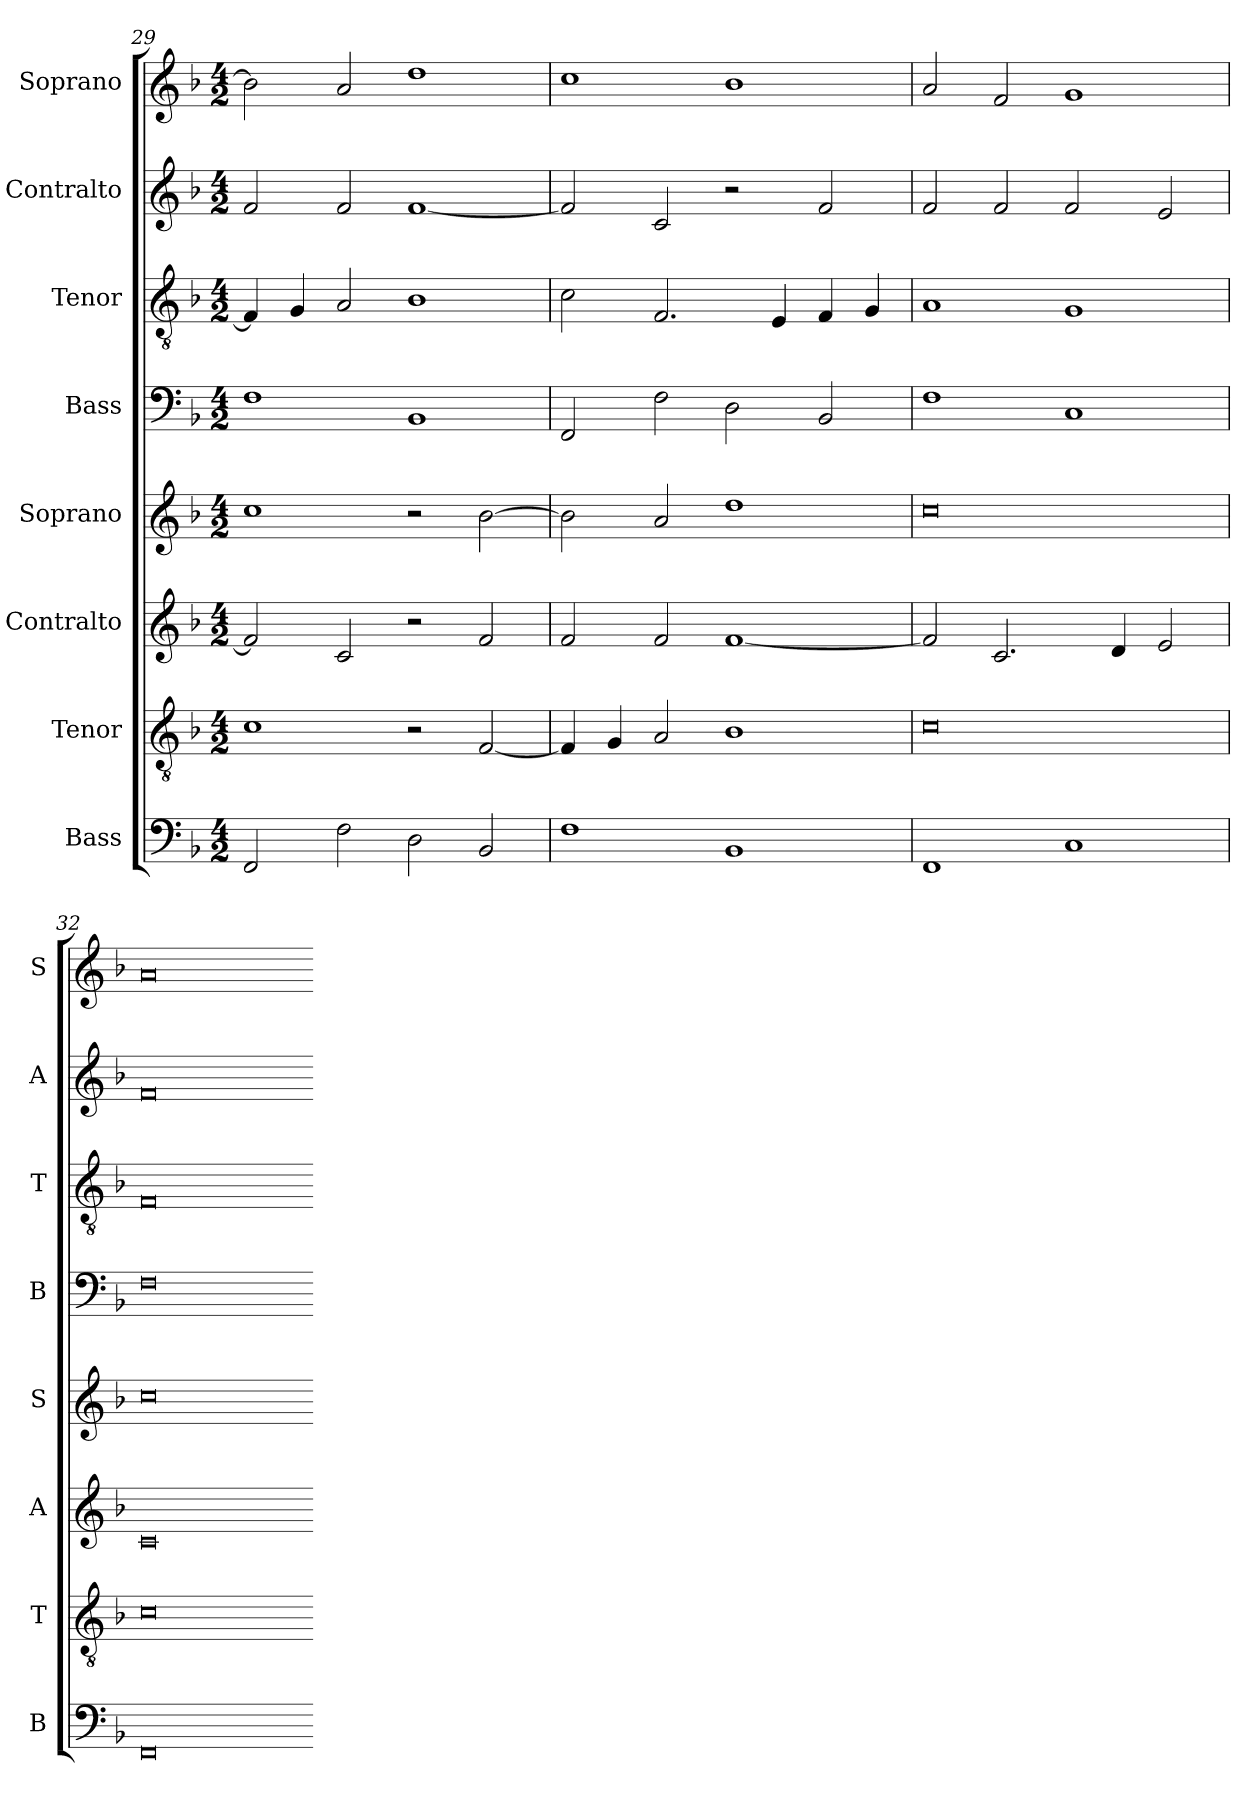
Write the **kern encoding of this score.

**kern	**kern	**kern	**kern	**kern	**kern	**kern	**kern
*part8	*part7	*part6	*part5	*part4	*part3	*part2	*part1
*staff8	*staff7	*staff6	*staff5	*staff4	*staff3	*staff2	*staff1
*I"Bass	*I"Tenor	*I"Contralto	*I"Soprano	*I"Bass	*I"Tenor	*I"Contralto	*I"Soprano
*I'B	*I'T	*I'A	*I'S	*I'B	*I'T	*I'A	*I'S
*clefF4	*clefGv2	*clefG2	*clefG2	*clefF4	*clefGv2	*clefG2	*clefG2
*k[b-]	*k[b-]	*k[b-]	*k[b-]	*k[b-]	*k[b-]	*k[b-]	*k[b-]
*F:ion	*F:ion	*F:ion	*F:ion	*F:ion	*F:ion	*F:ion	*F:ion
*M4/2	*M4/2	*M4/2	*M4/2	*M4/2	*M4/2	*M4/2	*M4/2
=29	=29	=29	=29	=29	=29	=29	=29
2FF	1c	2f]	1cc	1F	4F]	2f	2b-]
.	.	.	.	.	4G	.	.
2F	.	2c	.	.	2A	2f	2a
2D	2r	2r	2r	1BB-	1B-	[1f	1dd
2BB-	[2F	2f	[2b-	.	.	.	.
=30	=30	=30	=30	=30	=30	=30	=30
1F	4F]	2f	2b-]	2FF	2c	2f]	1cc
.	4G	.	.	.	.	.	.
.	2A	2f	2a	2F	2.F	2c	.
1BB-	1B-	[1f	1dd	2D	.	2r	1b-
.	.	.	.	.	4E	.	.
.	.	.	.	2BB-	4F	2f	.
.	.	.	.	.	4G	.	.
=31	=31	=31	=31	=31	=31	=31	=31
1FF	0c	2f]	0cc	1F	1A	2f	2a
.	.	2.c	.	.	.	2f	2f
1C	.	.	.	1C	1G	2f	1g
.	.	4d	.	.	.	.	.
.	.	2e	.	.	.	2e	.
=32	=32	=32	=32	=32	=32	=32	=32
0FF	0c	0c	0cc	0F	0F	0f	0a
=-	=-	=-	=-	=-	=-	=-	=-
*-	*-	*-	*-	*-	*-	*-	*-
